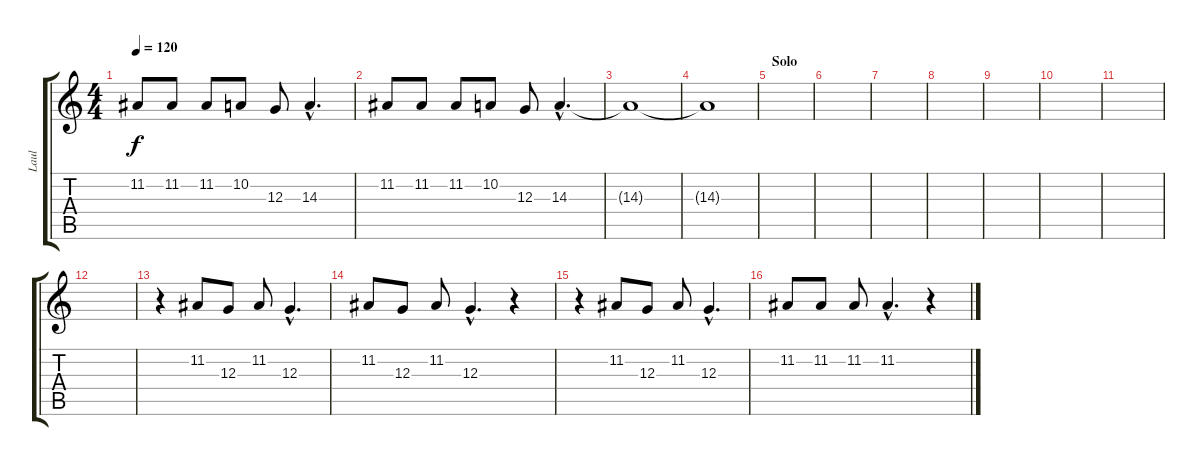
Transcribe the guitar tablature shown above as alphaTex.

\track ("Laul" "Laul") {instrument altosax}
\staff {score tabs}
\tuning (E4 B3 G3 D3 A2 E2) {hide}
\ts (4 4)
\tempo 120
\clef g2
\ks c
11.2.8{dy f} 11.2.8 11.2.8 10.2.8 12.3.8 14.3{hac}.4{d} |
11.2.8 11.2.8 11.2.8 10.2.8 12.3.8 14.3{hac}.4{d} |
14.3{t}.1 |
14.3{t}.1 |
\section ("" "Solo")
|
|
|
|
|
|
|
|
r.4 11.2.8 12.3.8 11.2.8 12.3{hac}.4{d} |
11.2.8 12.3.8 11.2.8 12.3{hac}.4{d} r.4 |
r.4 11.2.8 12.3.8 11.2.8 12.3{hac}.4{d} |
11.2.8 11.2.8 11.2.8 11.2{hac}.4{d} r.4
